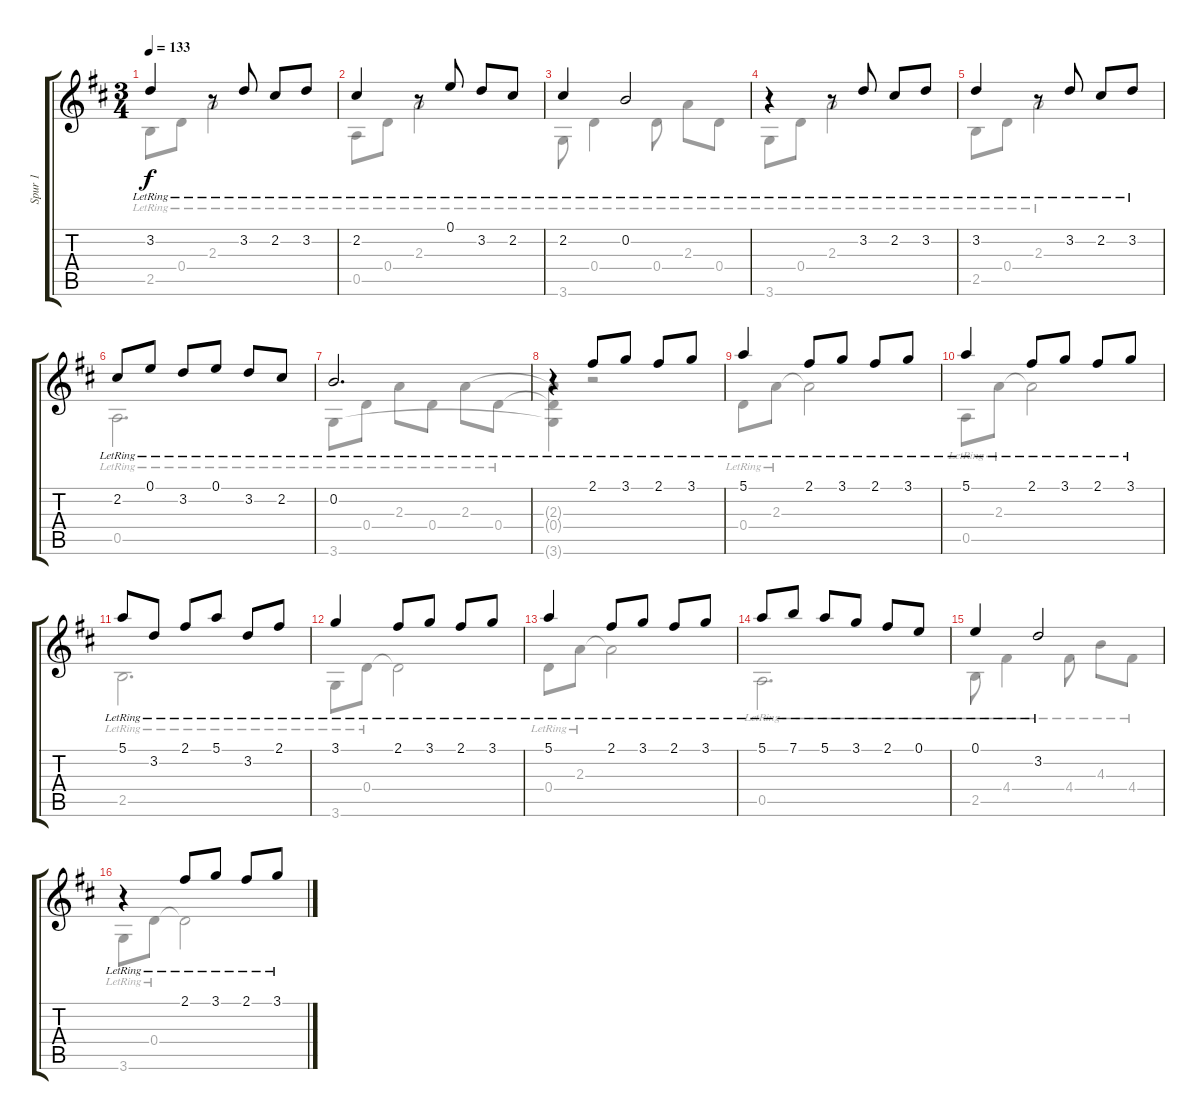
\track ("Spur 1" "Spur 1") {instrument acousticguitarnylon}
\staff {score tabs}
\tuning (E4 B3 G3 D3 A2 E2) {hide}
\voice
\ts (3 4)
\tempo 133
\clef g2
\ks d
3.2{lr}.4{dy f} r.8 3.2{lr}.8 2.2{lr}.8 3.2{lr}.8 |
2.2{lr}.4 r.8 0.1{lr}.8 3.2{lr}.8 2.2{lr}.8 |
2.2{lr}.4 0.2{lr}.2 |
r.4 r.8 3.2{lr}.8 2.2{lr}.8 3.2{lr}.8 |
3.2{lr}.4 r.8 3.2{lr}.8 2.2{lr}.8 3.2{lr}.8 |
2.2{lr}.8 0.1{lr}.8 3.2{lr}.8 0.1{lr}.8 3.2{lr}.8 2.2{lr}.8 |
0.2{lr}.2{d} |
r.4 2.1{lr}.8 3.1{lr}.8 2.1{lr}.8 3.1{lr}.8 |
5.1{lr}.4 2.1{lr}.8 3.1{lr}.8 2.1{lr}.8 3.1{lr}.8 |
5.1{lr}.4 2.1{lr}.8 3.1{lr}.8 2.1{lr}.8 3.1{lr}.8 |
5.1{lr}.8 3.2{lr}.8 2.1{lr}.8 5.1{lr}.8 3.2{lr}.8 2.1{lr}.8 |
3.1{lr}.4 2.1{lr}.8 3.1{lr}.8 2.1{lr}.8 3.1{lr}.8 |
5.1{lr}.4 2.1{lr}.8 3.1{lr}.8 2.1{lr}.8 3.1{lr}.8 |
5.1{lr}.8 7.1{lr}.8 5.1{lr}.8 3.1{lr}.8 2.1{lr}.8 0.1{lr}.8 |
0.1{lr}.4 3.2{lr}.2 |
r.4 2.1{lr}.8 3.1{lr}.8 2.1{lr}.8 3.1{lr}.8
\voice
\clef g2
\ottava regular
\simile none
\ks d
2.5{lr}.8{dy f} 0.4{lr}.8 2.3{lr}.2 |
0.5{lr}.8 0.4{lr}.8 2.3{lr}.2 |
3.6{lr}.8 0.4{lr}.4 0.4{lr}.8 2.3{lr}.8 0.4{lr}.8 |
3.6{lr}.8 0.4{lr}.8 2.3{lr}.2 |
2.5{lr}.8 0.4{lr}.8 2.3{lr}.2 |
0.5{lr}.2{d} |
3.6{lr}.8 0.4{lr}.8 2.3{lr}.8 0.4{lr}.8 2.3{lr}.8 0.4{lr}.8 |
(2.3{t} 0.4{t} 3.6{t}).4 r.2 |
0.4{lr}.8 2.3{lr}.8 2.3{t}.2 |
0.5{lr}.8 2.3{lr}.8 2.3{t}.2 |
2.5{lr}.2{d} |
3.6{lr}.8 0.4{lr}.8 0.4{t}.2 |
0.4{lr}.8 2.3{lr}.8 2.3{t}.2 |
0.5{lr}.2{d} |
2.5{lr}.8 4.4{lr}.4 4.4{lr}.8 4.3{lr}.8 4.4{lr}.8 |
3.6{lr}.8 0.4{lr}.8 0.4{t}.2
